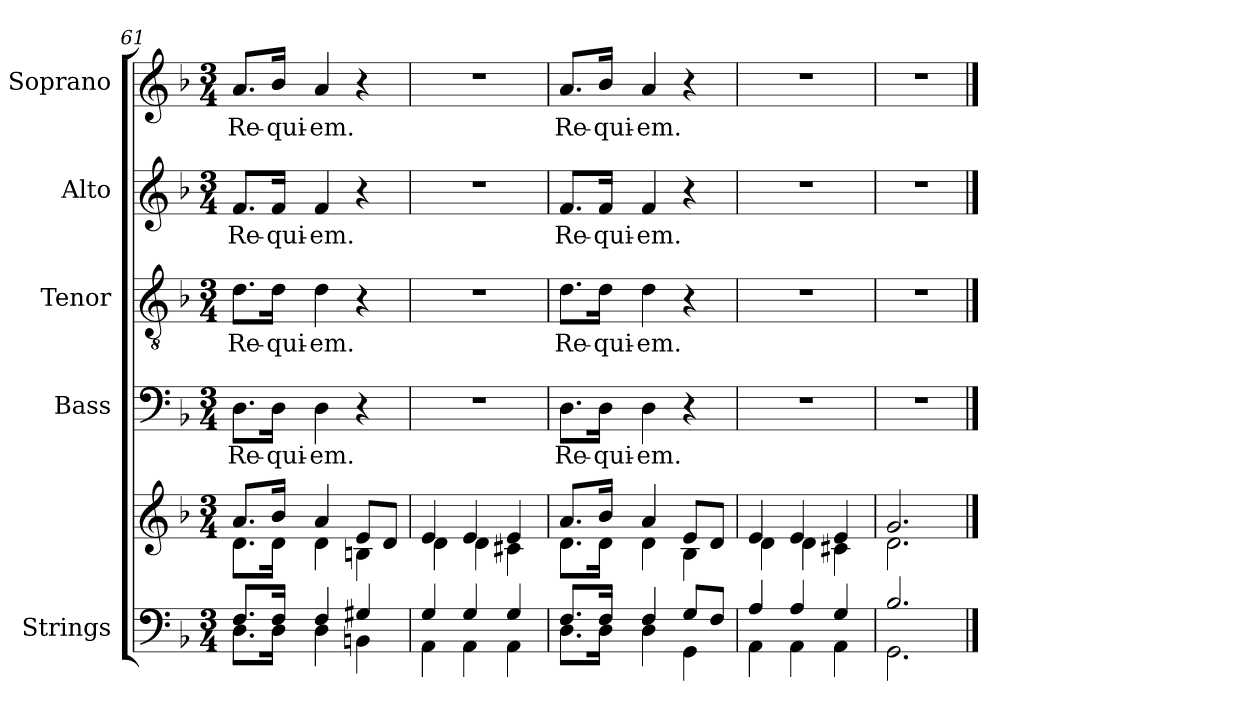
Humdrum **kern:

**kern	**kern	**kern	**text	**kern	**text	**kern	**text	**kern	**text
*part5	*part5	*part4	*part4	*part3	*part3	*part2	*part2	*part1	*part1
*staff6	*staff5	*staff4	*staff4	*staff3	*staff3	*staff2	*staff2	*staff1	*staff1
*I"Strings	*	*I"Bass	*	*I"Tenor	*	*I"Alto	*	*I"Soprano	*
*I'Str	*	*I'B	*	*I'T	*	*I'A	*	*I'S	*
*clefF4	*clefG2	*clefF4	*	*clefGv2	*	*clefG2	*	*clefG2	*
*k[b-]	*k[b-]	*k[b-]	*	*k[b-]	*	*k[b-]	*	*k[b-]	*
*F:	*F:	*F:	*	*F:	*	*F:	*	*F:	*
*M3/4	*M3/4	*M3/4	*	*M3/4	*	*M3/4	*	*M3/4	*
=61	=61	=61	=61	=61	=61	=61	=61	=61	=61
*^	*^	*	*	*	*	*	*	*	*
!	!	!	!	!	!LO:LY:b	!	!LO:LY:b	!	!LO:LY:b	!	!LO:LY:b
8.F/L	8.D\L	8.a/L	8.d\L	8.D\L	Re-	8.d\L	Re-	8.f/L	Re-	8.a/L	Re-
!	!	!	!	!	!LO:LY:b	!	!LO:LY:b	!	!LO:LY:b	!	!LO:LY:b
16F/Jk	16D\Jk	16b-/Jk	16d\Jk	16D\Jk	-qui-	16d\Jk	-qui-	16f/Jk	-qui-	16b-/Jk	-qui-
!	!	!	!	!	!LO:LY:b	!	!LO:LY:b	!	!LO:LY:b	!	!LO:LY:b
4F/	4D\	4a/	4d\	4D\	-em.	4d\	-em.	4f/	-em.	4a/	-em.
4G#X/	4BBn\	8e/L	4Bn\	4r	.	4r	.	4r	.	4r	.
.	.	8d/J	.	.	.	.	.	.	.	.	.
!!LO:LB:g=z
=62	=62	=62	=62	=62	=62	=62	=62	=62	=62	=62	=62
4G/	4AA\	4e/	4d\	2.r	.	2.r	.	2.r	.	2.r	.
4G/	4AA\	4e/	4d\	.	.	.	.	.	.	.	.
4G/	4AA\	4e/	4c#X\	.	.	.	.	.	.	.	.
=63	=63	=63	=63	=63	=63	=63	=63	=63	=63	=63	=63
!	!	!	!	!	!LO:LY:b	!	!LO:LY:b	!	!LO:LY:b	!	!LO:LY:b
8.F/L	8.D\L	8.a/L	8.d\L	8.D\L	Re-	8.d\L	Re-	8.f/L	Re-	8.a/L	Re-
!	!	!	!	!	!LO:LY:b	!	!LO:LY:b	!	!LO:LY:b	!	!LO:LY:b
16F/Jk	16D\Jk	16b-/Jk	16d\Jk	16D\Jk	-qui-	16d\Jk	-qui-	16f/Jk	-qui-	16b-/Jk	-qui-
!	!	!	!	!	!LO:LY:b	!	!LO:LY:b	!	!LO:LY:b	!	!LO:LY:b
4F/	4D\	4a/	4d\	4D\	-em.	4d\	-em.	4f/	-em.	4a/	-em.
8G/L	4GG\	8e/L	4B-\	4r	.	4r	.	4r	.	4r	.
8F/J	.	8d/J	.	.	.	.	.	.	.	.	.
=64	=64	=64	=64	=64	=64	=64	=64	=64	=64	=64	=64
4A/	4AA\	4e/	4d\	2.r	.	2.r	.	2.r	.	2.r	.
4A/	4AA\	4e/	4d\	.	.	.	.	.	.	.	.
4G/	4AA\	4e/	4c#X\	.	.	.	.	.	.	.	.
=65	=65	=65	=65	=65	=65	=65	=65	=65	=65	=65	=65
2.B-/	2.GG\	2.g/	2.d\	2.r	.	2.r	.	2.r	.	2.r	.
*v	*v	*	*	*	*	*	*	*	*	*	*
*	*v	*v	*	*	*	*	*	*	*	*
==	==	==	==	==	==	==	==	==	==
*-	*-	*-	*-	*-	*-	*-	*-	*-	*-
